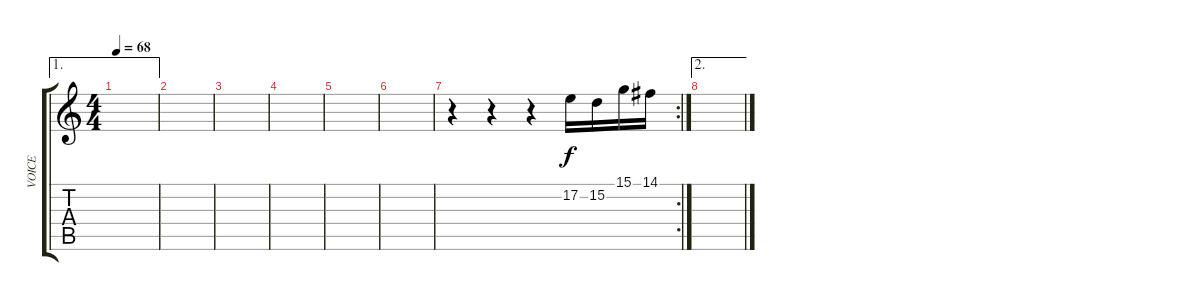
\track ("VOICE" "VOICE") {instrument synthvoice}
\staff {score tabs}
\tuning (E4 B3 G3 D3 A2 E2) {hide}
\ae 1
\ts (4 4)
\tempo 68
\clef g2
\ks c
|
|
|
|
|
|
\rc 2
r.4 r.4 r.4 17.2.16 15.2.16 15.1.16 14.1.16 |
\ae 2
